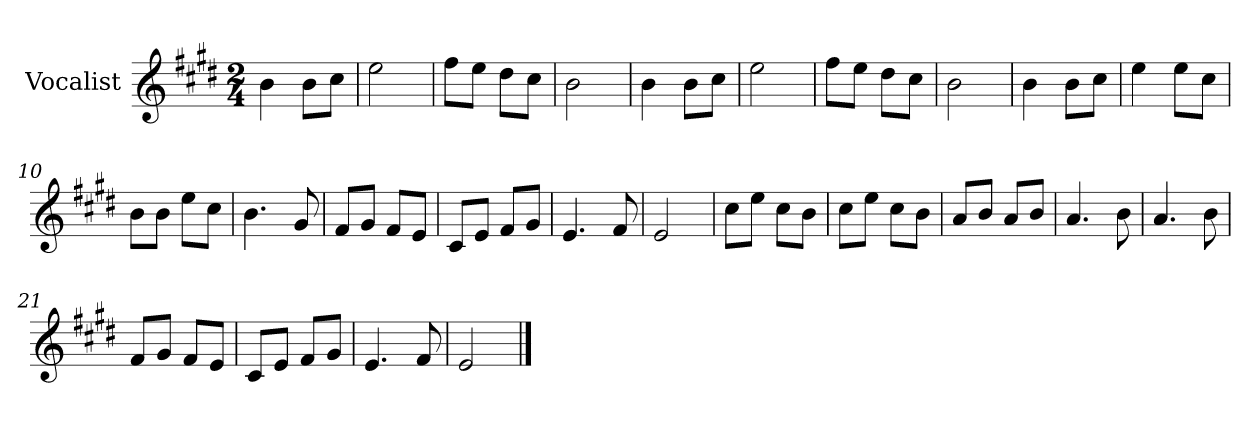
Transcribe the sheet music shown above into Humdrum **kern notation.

**kern
*part1
*staff1
*I"Vocalist
*k[f#c#g#d#]
*E:
*M2/4
=
4b
8bL
8cc#J
=1
2ee
=2
8ff#L
8eeJ
8dd#L
8cc#J
=3
2b
=4
4b
8bL
8cc#J
=5
2ee
=6
8ff#L
8eeJ
8dd#L
8cc#J
=7
2b
=8
4b
8bL
8cc#J
=9
4ee
8eeL
8cc#J
=10
8bL
8bJ
8eeL
8cc#J
=11
4.b
8g#
=12
8f#L
8g#J
8f#L
8eJ
=13
8c#L
8eJ
8f#L
8g#J
=14
4.e
8f#
=15
2e
=16
8cc#L
8eeJ
8cc#L
8bJ
=17
8cc#L
8eeJ
8cc#L
8bJ
=18
8aL
8bJ
8aL
8bJ
=19
4.a
8b
=20
4.a
8b
=21
8f#L
8g#J
8f#L
8eJ
=22
8c#L
8eJ
8f#L
8g#J
=23
4.e
8f#
=24
2e
==
*-
